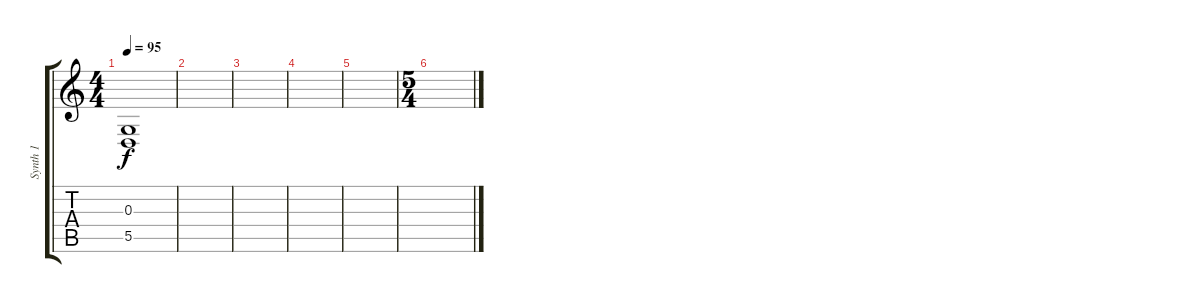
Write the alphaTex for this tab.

\track ("Synth 1" "Synth 1") {instrument lead1square}
\staff {score tabs}
\tuning (E4 B3 G3 D3 A2 E2) {hide}
\ts (4 4)
\tempo 95
\clef g2
\ks c
(0.3{t} 5.5{t}).1{dy f} |
|
|
|
|
\ts (5 4)
